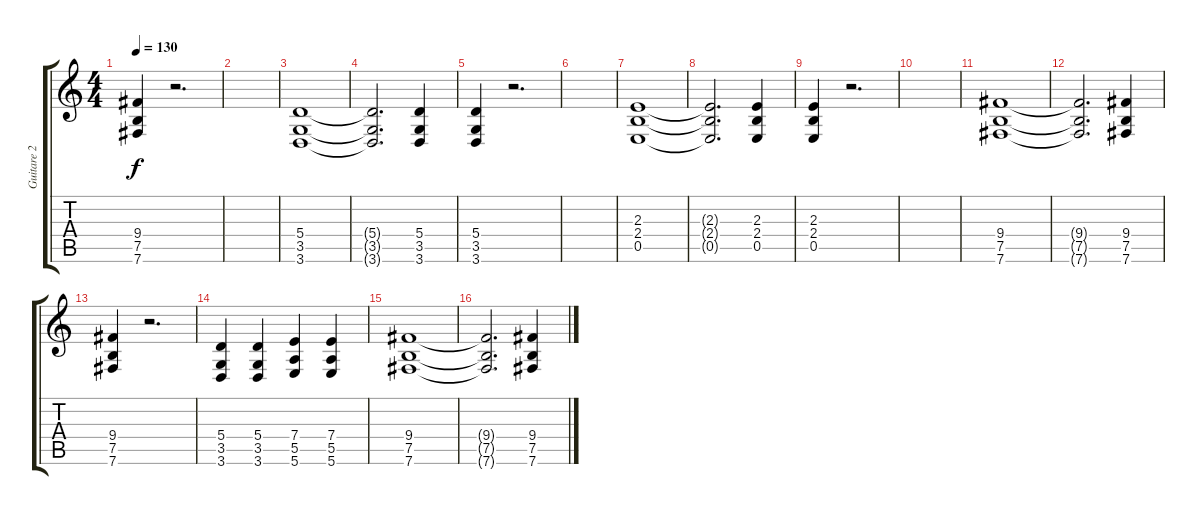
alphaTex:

\track ("Guitare 2" "Guitare 2") {instrument distortionguitar}
\staff {score tabs}
\tuning (B3 Gb3 D3 A2 E2 B1) {hide}
\ts (4 4)
\tempo 130
\clef g2
\ks c
(9.4 7.5 7.6).4{dy f} r.2{d} |
|
(5.4 3.5 3.6).1 |
(5.4{t} 3.5{t} 3.6{t}).2{d} (5.4 3.5 3.6).4 |
(5.4 3.5 3.6).4 r.2{d} |
|
(2.3 2.4 0.5).1 |
(2.3{t} 2.4{t} 0.5{t}).2{d} (2.3 2.4 0.5).4 |
(2.3 2.4 0.5).4 r.2{d} |
|
(9.4 7.5 7.6).1 |
(9.4{t} 7.5{t} 7.6{t}).2{d} (9.4 7.5 7.6).4 |
(9.4 7.5 7.6).4 r.2{d} |
(5.4 3.5 3.6).4 (5.4 3.5 3.6).4 (7.4 5.5 5.6).4 (7.4 5.5 5.6).4 |
(9.4 7.5 7.6).1 |
(9.4{t} 7.5{t} 7.6{t}).2{d} (9.4 7.5 7.6).4
